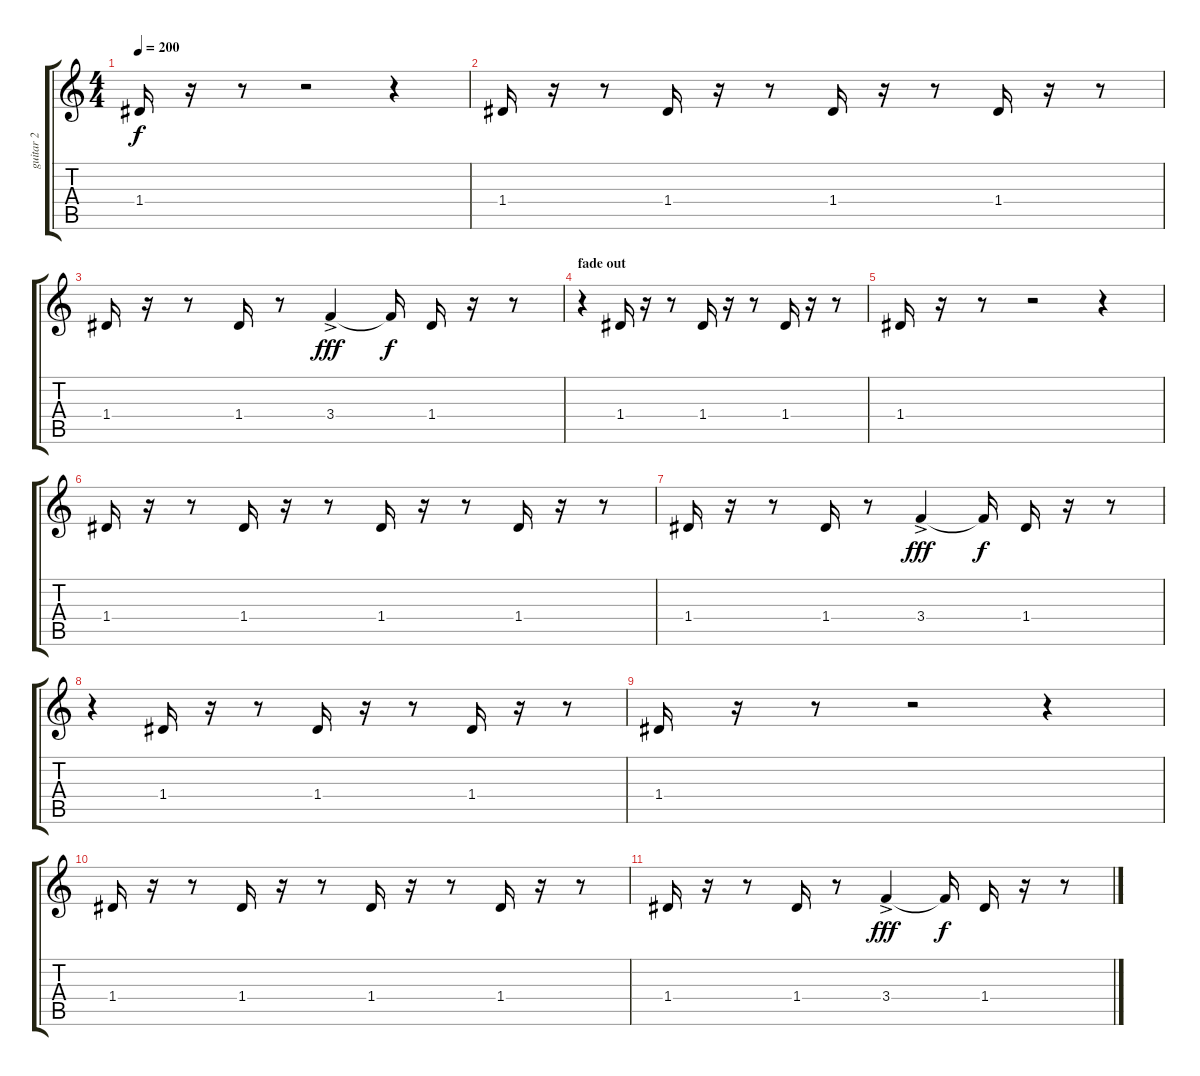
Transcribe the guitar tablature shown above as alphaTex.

\track ("guitar 2" "guitar 2") {instrument electricguitarclean}
\staff {score tabs}
\tuning (E4 B3 G3 D3 A2 E2) {hide}
\ts (4 4)
\tempo 200
\clef g2
\ks c
1.4.16{dy f} r.16 r.8 r.2 r.4 |
1.4.16 r.16 r.8 1.4.16 r.16 r.8 1.4.16 r.16 r.8 1.4.16 r.16 r.8 |
1.4.16 r.16 r.8 1.4.16 r.8 3.4{ac}.4{dy fff} 3.4{t}.16{dy f} 1.4.16 r.16 r.8 |
\section ("" "fade out")
r.4 1.4.16 r.16 r.8 1.4.16 r.16 r.8 1.4.16 r.16 r.8 |
1.4.16 r.16 r.8 r.2 r.4 |
1.4.16 r.16 r.8 1.4.16 r.16 r.8 1.4.16 r.16 r.8 1.4.16 r.16 r.8 |
1.4.16 r.16 r.8 1.4.16 r.8 3.4{ac}.4{dy fff} 3.4{t}.16{dy f} 1.4.16 r.16 r.8 |
r.4 1.4.16 r.16 r.8 1.4.16 r.16 r.8 1.4.16 r.16 r.8 |
1.4.16 r.16 r.8 r.2 r.4 |
1.4.16 r.16 r.8 1.4.16 r.16 r.8 1.4.16 r.16 r.8 1.4.16 r.16 r.8 |
1.4.16 r.16 r.8 1.4.16 r.8 3.4{ac}.4{dy fff} 3.4{t}.16{dy f} 1.4.16 r.16 r.8
